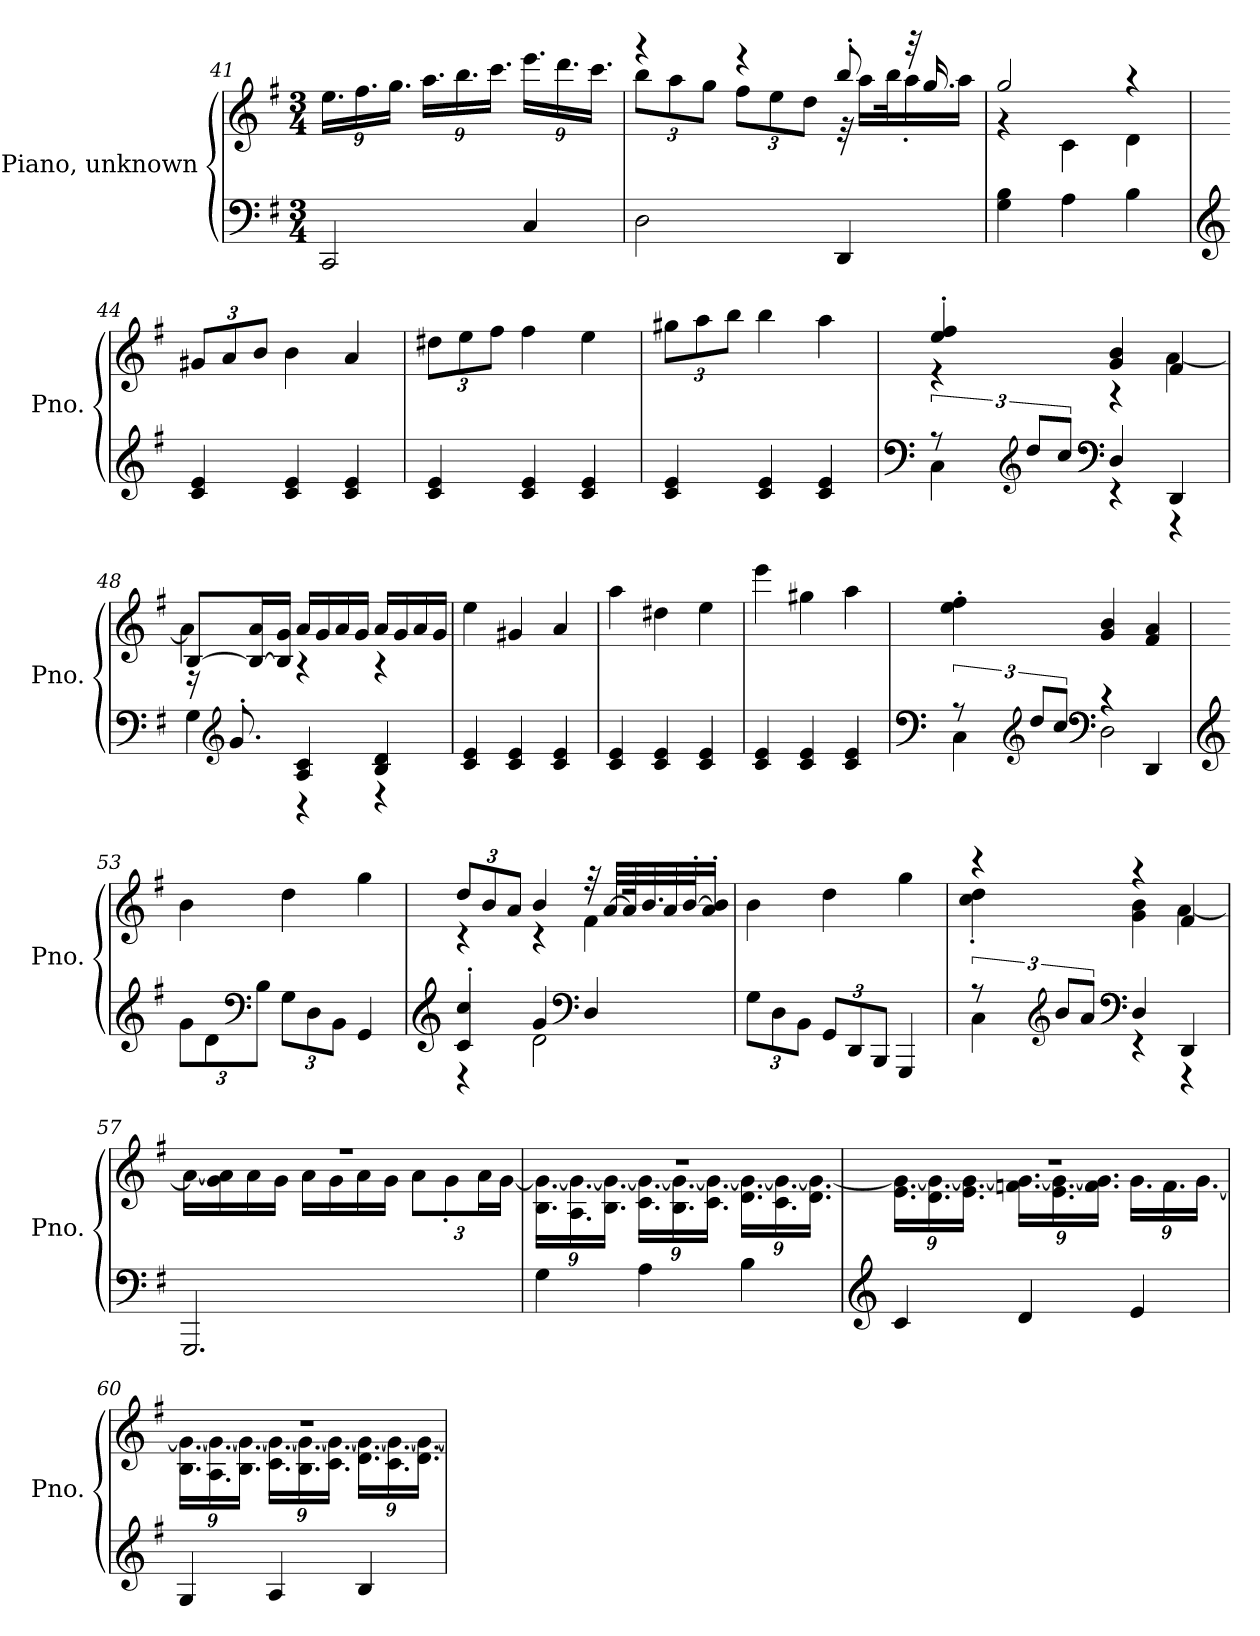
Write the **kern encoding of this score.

**kern	**kern
*part1	*part1
*staff2	*staff1
*I"Piano, unknown	*
*I'Pno.	*
!!LO:PB:g=z
*clefF4	*clefG2
*k[f#]	*k[f#]
*M3/4	*M3/4
*	*Xbrackettup
=41	=41
2CC/	18.ee\LL
.	18.ff#\
.	18.gg\JJ
.	18.aa\LL
.	18.bb\
.	18.ccc\JJ
4C/	18.eee\LL
.	18.ddd\
.	18.ccc\JJ
=42	=42
*	*^
2D\	4r	12bb\L
.	.	12aa\
.	.	12gg\J
.	4r	12ff#\L
.	.	12ee\
.	.	12dd\J
4DD/	8bb'/	32r
.	.	16aa\LL
.	.	32bb\K
.	32r	16aa'\
.	16.gg/	.
.	.	16aa\JJ
=43	=43	=43
4G\ 4B\	2gg/	4r
4A\	.	4c\
4B\	4r	4d\
*	*v	*v
=44	=44
*clefG2	*
4c/ 4e/	12g#X/L
.	12a/
.	12b/J
4c/ 4e/	4b\
4c/ 4e/	4a/
!!LO:LB:g=z
=45	=45
4c/ 4e/	12dd#X\L
.	12ee\
.	12ff#\J
4c/ 4e/	4ff#\
4c/ 4e/	4ee\
=46	=46
4c/ 4e/	12gg#X\L
.	12aa\
.	12bb\J
4c/ 4e/	4bb\
4c/ 4e/	4aa\
=47	=47
*clefF4	*
*^	*^
12r	4C\	4ee/' 4ff#/'	4r
*clefG2	*	*	*
12dd/L	.	.	.
12cc/J	.	.	.
*clefF4	*	*	*
4D/	4r	4g/ 4b/	4r
4DD/	4r	4f#/	[4a\
=48	=48	=48	=48
16r	4G\	[8B/L	4a\]
*clefG2	*	*	*
8.g'/	.	.	.
.	.	16B/_ 16a/L	.
.	.	16B/] 16g/JJ	.
4A/ 4c/	4r	16a/LL	4r
.	.	16g/	.
.	.	16a/	.
.	.	16g/JJ	.
4B/ 4d/	4r	16a/LL	4r
.	.	16g/	.
.	.	16a/	.
.	.	16g/JJ	.
*v	*v	*	*
*	*v	*v
=49	=49
4c/ 4e/	4ee\
4c/ 4e/	4g#X/
4c/ 4e/	4a/
!!LO:LB:g=z
=50	=50
4c/ 4e/	4aa\
4c/ 4e/	4dd#X\
4c/ 4e/	4ee\
=51	=51
4c/ 4e/	4eee\
4c/ 4e/	4gg#X\
4c/ 4e/	4aa\
=52	=52
*clefF4	*
*^	*
12r	4C\	4ee\' 4ff#\'
*clefG2	*	*
12dd/L	.	.
12cc/J	.	.
*clefF4	*	*
4r	2D\	4g/ 4b/
4DD/	.	4f#/ 4a/
*v	*v	*
=53	=53
*clefG2	*
*Xbrackettup	*
12g\L	4b\
12d\	.
*clefF4	*
12B\J	.
12G\L	4dd\
12D\	.
12BB\J	.
4GG/	4gg\
!!LO:LB:g=z
=54	=54
*clefG2	*
*^	*^
4c/' 4cc/'	4r	12dd/L	4r
.	.	12b/	.
.	.	12a/J	.
4g/	2d\	4b/	4r
*clefF4	*	*	*
4D/	.	32r	4f#\
.	.	[32a/LLL	.
.	.	64a/K]	.
.	.	32.b/	.
.	.	32a/	.
.	.	[32b'/J	.
.	.	16a/' 16b/]'JJ	.
*v	*v	*	*
*	*v	*v
=55	=55
12G\L	4b\
12D\	.
12BB\J	.
12GG/L	4dd\
12DD/	.
12BBB/J	.
4GGG/	4gg\
=56	=56
*brackettup	*
*^	*^
12r	4C\	4r	4cc\' 4dd\'
*clefG2	*	*	*
12b/L	.	.	.
12a/J	.	.	.
*clefF4	*	*	*
4D/	4r	4r	4g\ 4b\
4DD/	4r	4f#/	[4a\
*v	*v	*	*
!!LO:LB:g=z	!!
=57	=57	=57
2.GGG/	2.r	16a\LL_
.	.	16g\ 16a\]
.	.	16a\
.	.	16g\JJ
.	.	16a\LL
.	.	16g\
.	.	16a\
.	.	16g\JJ
.	.	12a\L
.	.	12g'\
.	.	24a\L
.	.	[24g\JJ
=58	=58	=58
4G\	2.r	18.B\ 18.g\_LL
.	.	18.A\ 18.g\_
.	.	18.B\ 18.g\_JJ
4A\	.	18.c\ 18.g\_LL
.	.	18.B\ 18.g\_
.	.	18.c\ 18.g\_JJ
4B\	.	18.d\ 18.g\_LL
.	.	18.c\ 18.g\_
.	.	18.d\ 18.g\_JJ
!!LO:LB:g=z	!!
=59	=59	=59
*clefG2	*	*
4c/	2.r	18.e\ 18.g\_LL
.	.	18.d\ 18.g\_
.	.	18.e\ 18.g\_JJ
4d/	.	18.fn\ 18.g\_LL
.	.	18.e\ 18.g\_
.	.	18.f\ 18.g\]JJ
4e/	.	18.g\LL
.	.	18.f\
.	.	[18.g\JJ
=60	=60	=60
4G/	2.r	18.B\ 18.g\_LL
.	.	18.A\ 18.g\_
.	.	18.B\ 18.g\_JJ
4A/	.	18.c\ 18.g\_LL
.	.	18.B\ 18.g\_
.	.	18.c\ 18.g\_JJ
4B/	.	18.d\ 18.g\_LL
.	.	18.c\ 18.g\_
.	.	18.d\ 18.g\_JJ
*	*v	*v
=	=
*-	*-
